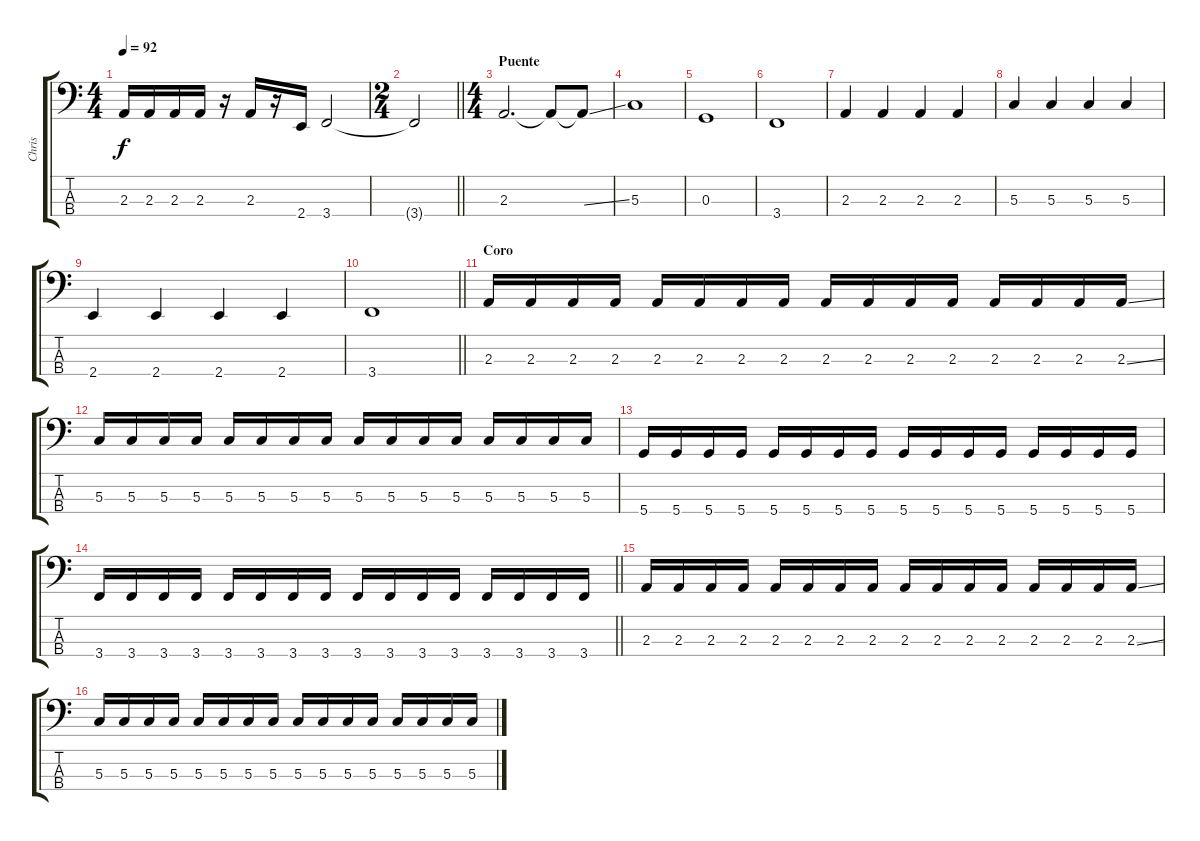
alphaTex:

\track ("Chris" "Chris") {instrument electricbasspick}
\staff {score tabs}
\tuning (F2 C2 G1 D1) {hide}
\ts (4 4)
\tempo 92
\clef f4
\ks c
2.3.16{dy f} 2.3.16 2.3.16 2.3.16 r.16 2.3.16 r.16 2.4.16 3.4.2 |
\ts (2 4)
\barLineRight lightlight
3.4{t}.2 |
\ts (4 4)
\section ("" "Puente")
2.3.2{d} 2.3{t}.8 2.3{ss t}.8 |
5.3.1 |
0.3.1 |
3.4.1 |
2.3.4 2.3.4 2.3.4 2.3.4 |
5.3.4 5.3.4 5.3.4 5.3.4 |
2.4.4 2.4.4 2.4.4 2.4.4 |
\barLineRight lightlight
3.4.1 |
\section ("" "Coro")
2.3.16 2.3.16 2.3.16 2.3.16 2.3.16 2.3.16 2.3.16 2.3.16 2.3.16 2.3.16 2.3.16 2.3.16 2.3.16 2.3.16 2.3.16 2.3{ss}.16 |
5.3.16 5.3.16 5.3.16 5.3.16 5.3.16 5.3.16 5.3.16 5.3.16 5.3.16 5.3.16 5.3.16 5.3.16 5.3.16 5.3.16 5.3.16 5.3.16 |
5.4.16 5.4.16 5.4.16 5.4.16 5.4.16 5.4.16 5.4.16 5.4.16 5.4.16 5.4.16 5.4.16 5.4.16 5.4.16 5.4.16 5.4.16 5.4.16 |
\barLineRight lightlight
3.4.16 3.4.16 3.4.16 3.4.16 3.4.16 3.4.16 3.4.16 3.4.16 3.4.16 3.4.16 3.4.16 3.4.16 3.4.16 3.4.16 3.4.16 3.4.16 |
2.3.16 2.3.16 2.3.16 2.3.16 2.3.16 2.3.16 2.3.16 2.3.16 2.3.16 2.3.16 2.3.16 2.3.16 2.3.16 2.3.16 2.3.16 2.3{ss}.16 |
5.3.16 5.3.16 5.3.16 5.3.16 5.3.16 5.3.16 5.3.16 5.3.16 5.3.16 5.3.16 5.3.16 5.3.16 5.3.16 5.3.16 5.3.16 5.3.16
